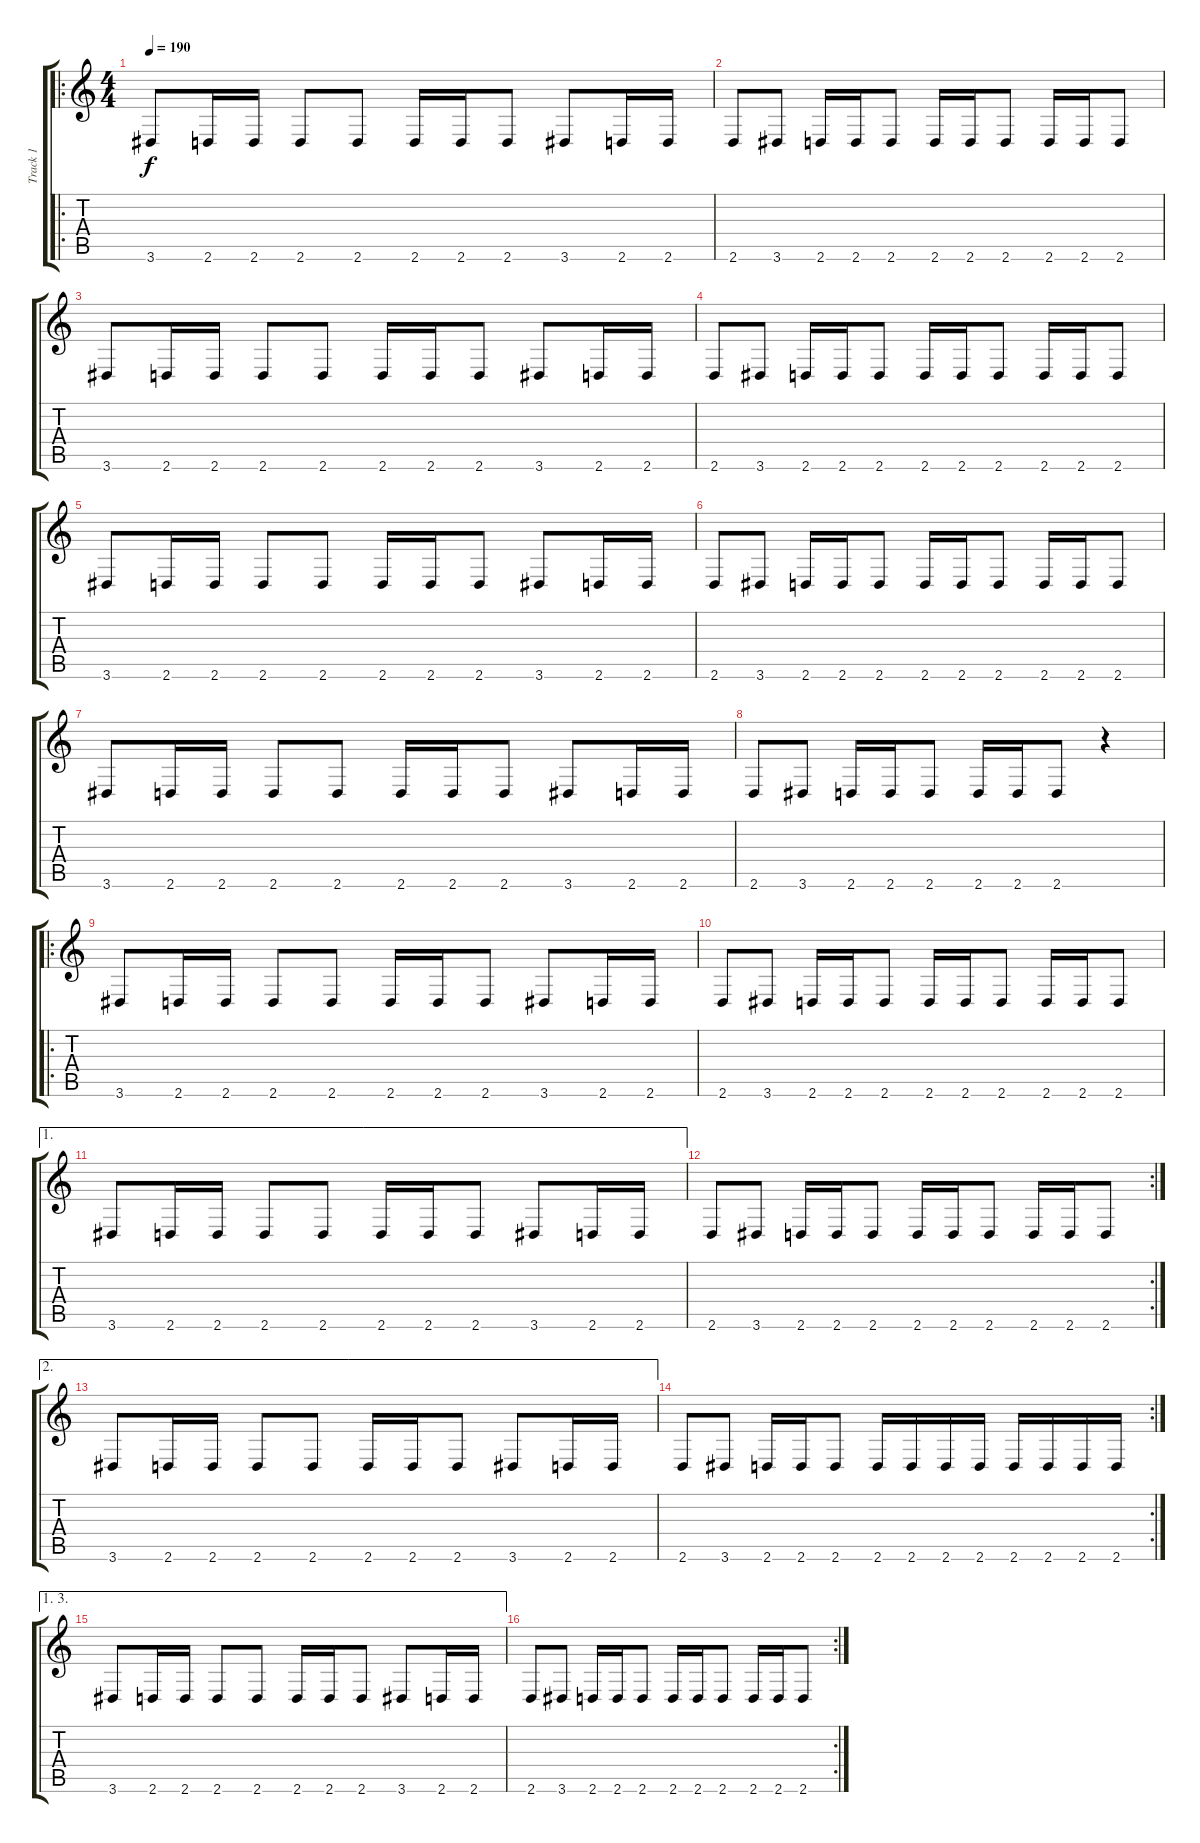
\track ("Track 1" "Track 1") {instrument overdrivenguitar}
\staff {score tabs}
\tuning (C4 G3 Eb3 Bb2 F2 C2) {hide}
\ro
\ts (4 4)
\tempo 190
\clef g2
\ks c
3.6.8{dy f instrument overdrivenguitar} 2.6.16 2.6.16 2.6.8 2.6.8 2.6.16 2.6.16 2.6.8 3.6.8 2.6.16 2.6.16 |
2.6.8 3.6.8 2.6.16 2.6.16 2.6.8 2.6.16 2.6.16 2.6.8 2.6.16 2.6.16 2.6.8 |
3.6.8 2.6.16 2.6.16 2.6.8 2.6.8 2.6.16 2.6.16 2.6.8 3.6.8 2.6.16 2.6.16 |
2.6.8 3.6.8 2.6.16 2.6.16 2.6.8 2.6.16 2.6.16 2.6.8 2.6.16 2.6.16 2.6.8 |
3.6.8 2.6.16 2.6.16 2.6.8 2.6.8 2.6.16 2.6.16 2.6.8 3.6.8 2.6.16 2.6.16 |
2.6.8 3.6.8 2.6.16 2.6.16 2.6.8 2.6.16 2.6.16 2.6.8 2.6.16 2.6.16 2.6.8 |
3.6.8 2.6.16 2.6.16 2.6.8 2.6.8 2.6.16 2.6.16 2.6.8 3.6.8 2.6.16 2.6.16 |
2.6.8 3.6.8 2.6.16 2.6.16 2.6.8 2.6.16 2.6.16 2.6.8 r.4 |
\ro
3.6.8 2.6.16 2.6.16 2.6.8 2.6.8 2.6.16 2.6.16 2.6.8 3.6.8 2.6.16 2.6.16 |
2.6.8 3.6.8 2.6.16 2.6.16 2.6.8 2.6.16 2.6.16 2.6.8 2.6.16 2.6.16 2.6.8 |
\ae 1
3.6.8 2.6.16 2.6.16 2.6.8 2.6.8 2.6.16 2.6.16 2.6.8 3.6.8 2.6.16 2.6.16 |
\rc 2
2.6.8 3.6.8 2.6.16 2.6.16 2.6.8 2.6.16 2.6.16 2.6.8 2.6.16 2.6.16 2.6.8 |
\ae 2
3.6.8 2.6.16 2.6.16 2.6.8 2.6.8 2.6.16 2.6.16 2.6.8 3.6.8 2.6.16 2.6.16 |
\rc 2
2.6.8 3.6.8 2.6.16 2.6.16 2.6.8 2.6.16 2.6.16 2.6.16 2.6.16 2.6.16 2.6.16 2.6.16 2.6.16 |
\ae (1 3)
3.6.8 2.6.16 2.6.16 2.6.8 2.6.8 2.6.16 2.6.16 2.6.8 3.6.8 2.6.16 2.6.16 |
\rc 2
2.6.8 3.6.8 2.6.16 2.6.16 2.6.8 2.6.16 2.6.16 2.6.8 2.6.16 2.6.16 2.6.8
